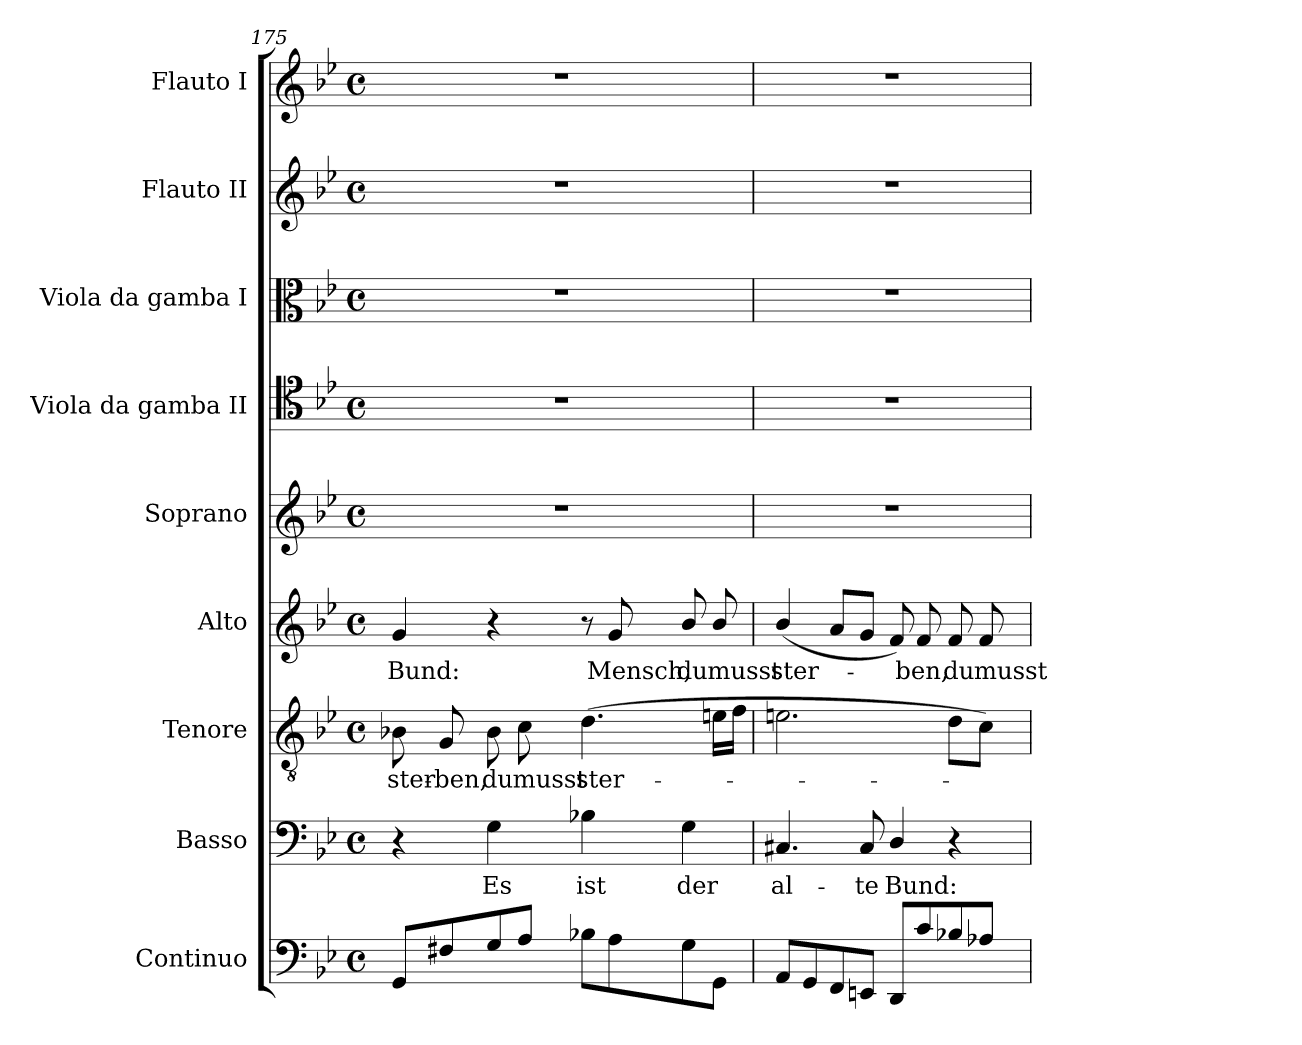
**kern	**kern	**text	**kern	**text	**kern	**text	**kern	**kern	**kern	**kern	**kern
*part9	*part8	*part8	*part7	*part7	*part6	*part6	*part5	*part4	*part3	*part2	*part1
*staff9	*staff8	*staff8	*staff7	*staff7	*staff6	*staff6	*staff5	*staff4	*staff3	*staff2	*staff1
*I"Continuo	*I"Basso	*	*I"Tenore	*	*I"Alto	*	*I"Soprano	*I"Viola da gamba II	*I"Viola da gamba I	*I"Flauto II	*I"Flauto I
!!LO:LB:g=z
*clefF4	*clefF4	*	*clefGv2	*	*clefG2	*	*clefG2	*clefC4	*clefC3	*clefG2	*clefG2
*	*	*	*ITrd7c12	*	*	*	*	*	*	*	*
*k[b-e-]	*k[b-e-]	*	*k[b-e-]	*	*k[b-e-]	*	*k[b-e-]	*k[b-e-]	*k[b-e-]	*k[b-e-]	*k[b-e-]
*B-:	*B-:	*	*B-:	*	*B-:	*	*B-:	*B-:	*B-:	*B-:	*B-:
*M4/4	*M4/4	*	*M4/4	*	*M4/4	*	*M4/4	*M4/4	*M4/4	*M4/4	*M4/4
*met(c)	*met(c)	*	*met(c)	*	*met(c)	*	*met(c)	*met(c)	*met(c)	*met(c)	*met(c)
=175	=175	=175	=175	=175	=175	=175	=175	=175	=175	=175	=175
!	!	!	!	!LO:LY:b:color=#000000	!	!	!	!	!	!	!
!	!	!	!	!	!	!LO:LY:b:color=#000000	!	!	!	!	!
8GGi/L	4r	.	8BB-Xi\	ster-	4gi/	Bund:	1r	1r	1r	1r	1r
!	!	!	!	!LO:LY:b:color=#000000	!	!	!	!	!	!	!
8F#Xi/	.	.	8GGi/	-ben,	.	.	.	.	.	.	.
!	!	!LO:LY:b:color=#000000	!	!	!	!	!	!	!	!	!
!	!	!	!	!LO:LY:b:color=#000000	!	!	!	!	!	!	!
8Gi/	4Gi\	Es	8BB-i\	du	4r	.	.	.	.	.	.
!	!	!	!	!LO:LY:b:color=#000000	!	!	!	!	!	!	!
8Ai/J	.	.	8Ci\	musst	.	.	.	.	.	.	.
!	!	!LO:LY:b:color=#000000	!	!	!	!	!	!	!	!	!
!	!	!	!	!LO:LY:b:color=#000000	!	!	!	!	!	!	!
8B-Xi\L	4B-Xi\	ist	(4.Di\	ster-	8r	.	.	.	.	.	.
!	!	!	!	!	!	!LO:LY:b:color=#000000	!	!	!	!	!
8Ai\	.	.	.	.	8gi/	Mensch,	.	.	.	.	.
!	!	!LO:LY:b:color=#000000	!	!	!	!	!	!	!	!	!
!	!	!	!	!	!	!LO:LY:b:color=#000000	!	!	!	!	!
8Gi\	4Gi\	der	.	.	8b-i/	du	.	.	.	.	.
!	!	!	!	!	!	!LO:LY:b:color=#000000	!	!	!	!	!
8GGi\J	.	.	16Eni\LL	.	8b-i/	musst	.	.	.	.	.
.	.	.	16Fi\JJ	.	.	.	.	.	.	.	.
=176	=176	=176	=176	=176	=176	=176	=176	=176	=176	=176	=176
!	!	!LO:LY:b:color=#000000	!	!	!	!	!	!	!	!	!
!	!	!	!	!	!	!LO:LY:b:color=#000000	!	!	!	!	!
8AAi/L	4.C#Xi/	al-	2.Eni\	.	(4b-i/	ster-	1r	1r	1r	1r	1r
8GGi/	.	.	.	.	.	.	.	.	.	.	.
8FFi/	.	.	.	.	8ai/L	.	.	.	.	.	.
!	!	!LO:LY:b:color=#000000	!	!	!	!	!	!	!	!	!
8EEni/J	8C#i/	-te	.	.	8gi/J	.	.	.	.	.	.
!	!	!LO:LY:b:color=#000000	!	!	!	!	!	!	!	!	!
8DDi/L	4Di/	Bund:	.	.	8fi/)	.	.	.	.	.	.
!	!	!	!	!	!	!LO:LY:b:color=#000000	!	!	!	!	!
8ci/	.	.	.	.	8fi/	-ben,	.	.	.	.	.
!	!	!	!	!	!	!LO:LY:b:color=#000000	!	!	!	!	!
8B-Xi/	4r	.	8Di\L	.	8fi/	du	.	.	.	.	.
!	!	!	!	!	!	!LO:LY:b:color=#000000	!	!	!	!	!
8A-Xi/J	.	.	8Ci\J)	.	8fi/	musst	.	.	.	.	.
=	=	=	=	=	=	=	=	=	=	=	=
*-	*-	*-	*-	*-	*-	*-	*-	*-	*-	*-	*-
